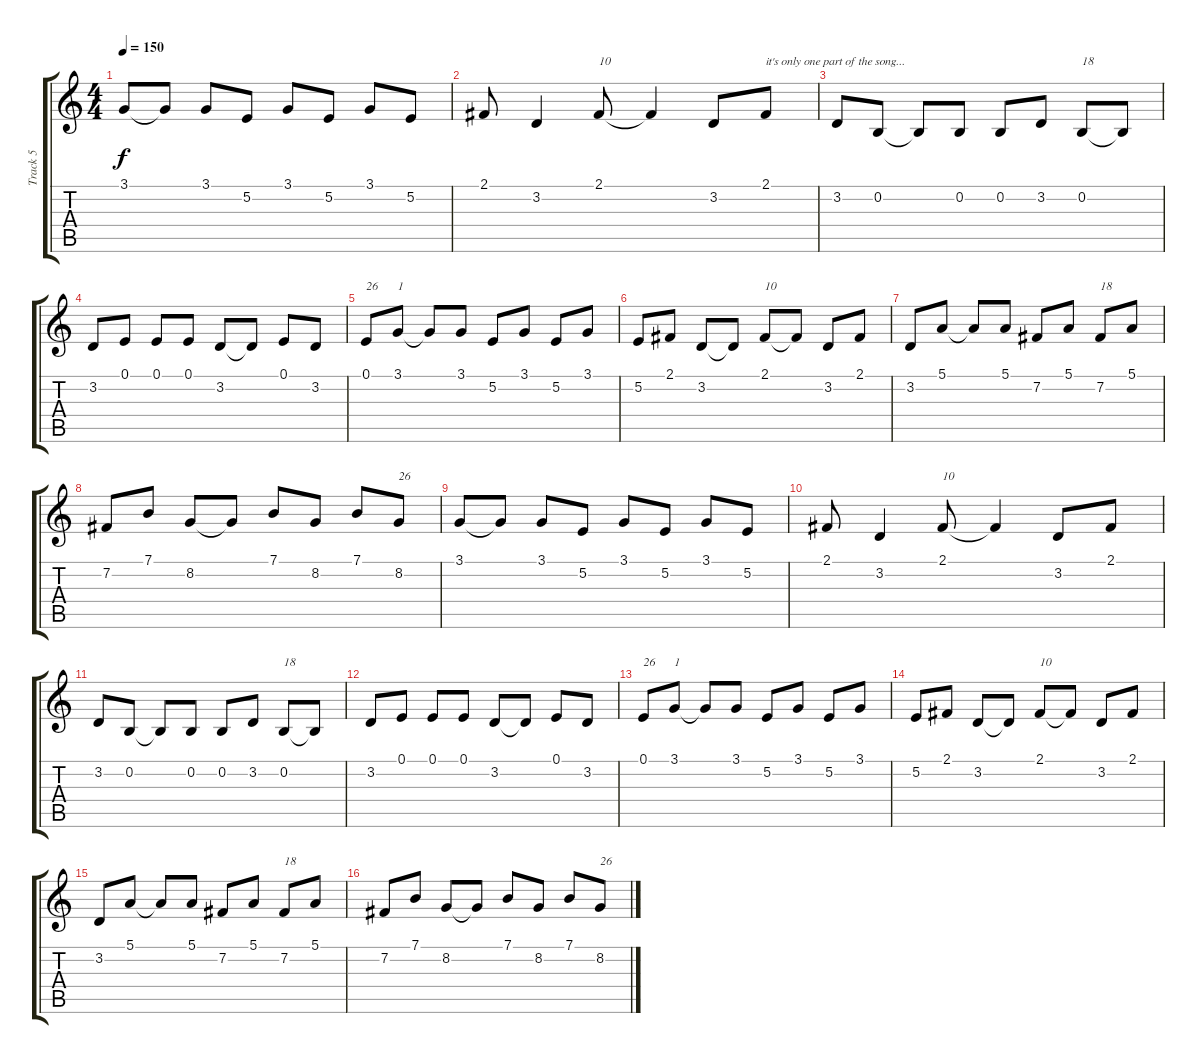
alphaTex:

\track ("Track 5" "Track 5") {instrument whistle}
\staff {score tabs}
\tuning (E4 B3 G3 D3 A2 E2) {hide}
\ts (4 4)
\tempo 150
\clef g2
\ks c
3.1.8{txt "" dy f instrument whistle} 3.1{t}.8 3.1.8 5.2.8 3.1.8 5.2.8 3.1.8 5.2.8 |
2.1.8 3.2.4 2.1.8{txt "10"} 2.1{t}.4 3.2.8 2.1.8{txt "it's only one part of the song..."} |
3.2.8 0.2.8 0.2{t}.8 0.2.8 0.2.8 3.2.8 0.2.8{txt "18"} 0.2{t}.8 |
3.2.8 0.1.8 0.1.8 0.1.8 3.2.8 3.2{t}.8 0.1.8 3.2.8 |
0.1.8{txt "26"} 3.1.8{txt "1"} 3.1{t}.8 3.1.8 5.2.8 3.1.8 5.2.8 3.1.8 |
5.2.8 2.1.8 3.2.8 3.2{t}.8 2.1.8{txt "10"} 2.1{t}.8 3.2.8 2.1.8 |
3.2.8 5.1.8 5.1{t}.8 5.1.8 7.2.8 5.1.8 7.2.8{txt "18"} 5.1.8 |
7.2.8 7.1.8 8.2.8 8.2{t}.8 7.1.8 8.2.8 7.1.8 8.2.8{txt "26"} |
3.1.8 3.1{t}.8 3.1.8 5.2.8 3.1.8 5.2.8 3.1.8 5.2.8 |
2.1.8 3.2.4 2.1.8{txt "10"} 2.1{t}.4 3.2.8 2.1.8 |
3.2.8 0.2.8 0.2{t}.8 0.2.8 0.2.8 3.2.8 0.2.8{txt "18"} 0.2{t}.8 |
3.2.8 0.1.8 0.1.8 0.1.8 3.2.8 3.2{t}.8 0.1.8 3.2.8 |
0.1.8{txt "26"} 3.1.8{txt "1"} 3.1{t}.8 3.1.8 5.2.8 3.1.8 5.2.8 3.1.8 |
5.2.8 2.1.8 3.2.8 3.2{t}.8 2.1.8{txt "10"} 2.1{t}.8 3.2.8 2.1.8 |
3.2.8 5.1.8 5.1{t}.8 5.1.8 7.2.8 5.1.8 7.2.8{txt "18"} 5.1.8 |
7.2.8 7.1.8 8.2.8 8.2{t}.8 7.1.8 8.2.8 7.1.8 8.2.8{txt "26"}
